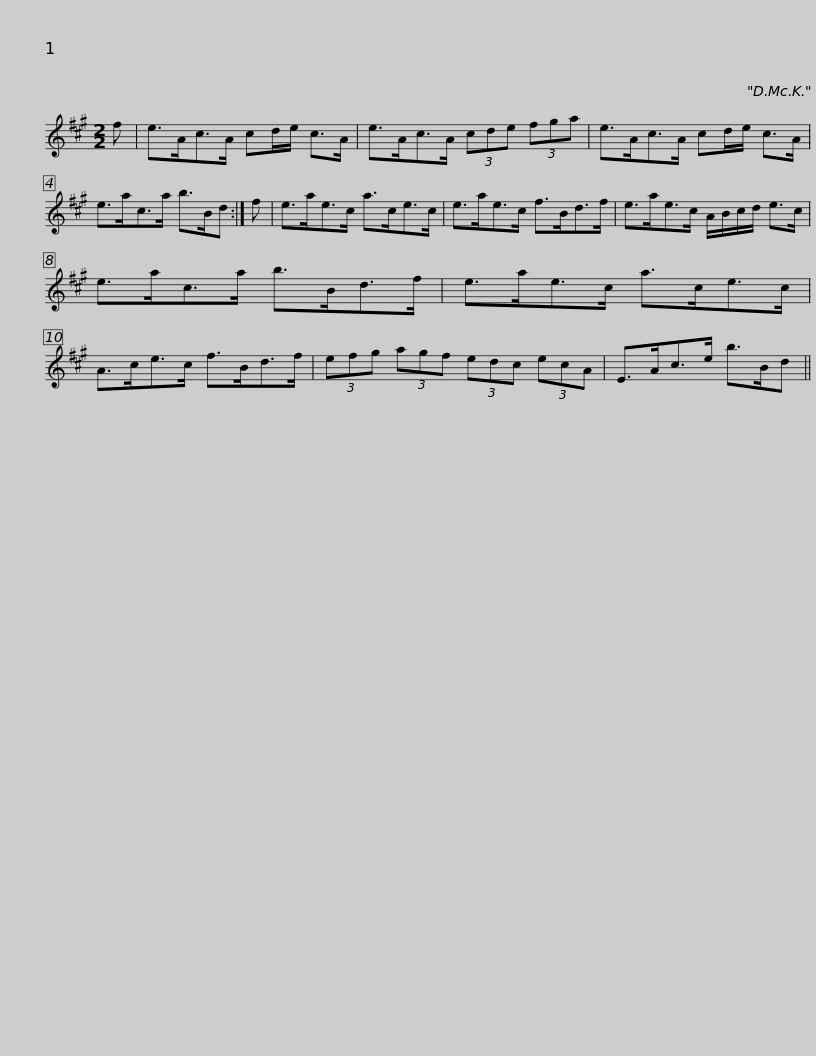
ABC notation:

X:1
L:1/8
M:2/2
I:linebreak $
K:A
V:1 treble
V:1
 f | e>Ac>A cd/e/ c>A | e>Ac>A (3cde (3fga | e>Ac>A cd/e/ c>A | e>ac>a b>Bd :| %5
 f |$ e>ae>c a>ce>c | e>ae>c f>Bd>f | e>ae>c A/B/c/d/ e>c | e>ac>a b>Bd>f |$ %10
 e>ae>c a>ce>c | A>ce>c f>Bd>f | (3efg (3agf (3edc (3ecA | E>Ac>e b>Bd || %14
